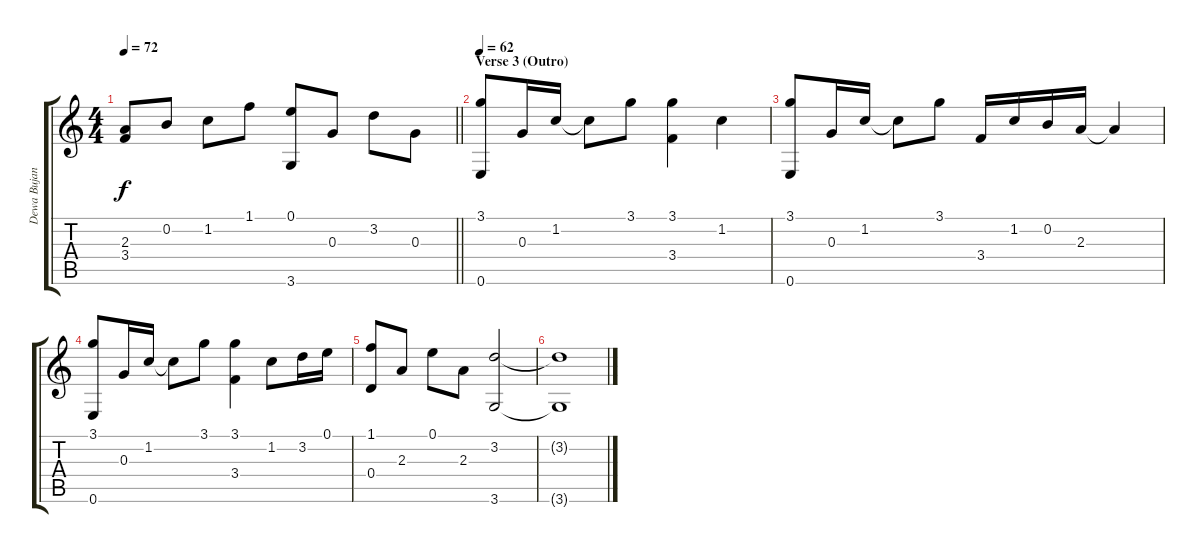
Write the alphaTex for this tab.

\track ("Dewa Bujana" "Dewa Bujan") {instrument acousticguitarnylon}
\staff {score tabs}
\tuning (E4 B3 G3 D3 A2 E2) {hide}
\ts (4 4)
\tempo 72
\clef g2
\barLineRight lightlight
\ks c
(2.3 3.4).8{dy f} 0.2.8 1.2.8 1.1.8 (0.1 3.6).8 0.3.8 3.2.8 0.3.8 |
\section ("" "Verse 3 (Outro)")
\tempo 62
(3.1 0.6).8 0.3.16 1.2.16 1.2{t}.8 3.1.8 (3.1 3.4).4 1.2.4 |
(3.1 0.6).8 0.3.16 1.2.16 1.2{t}.8 3.1.8 3.4.16 1.2.16 0.2.16 2.3.16 2.3{t}.4 |
(3.1 0.6).8 0.3.16 1.2.16 1.2{t}.8 3.1.8 (3.1 3.4).4 1.2.8 3.2.16 0.1.16 |
(1.1 0.4).8 2.3.8 0.1.8 2.3.8 (3.2 3.6).2 |
(3.2{t} 3.6{t}).1
